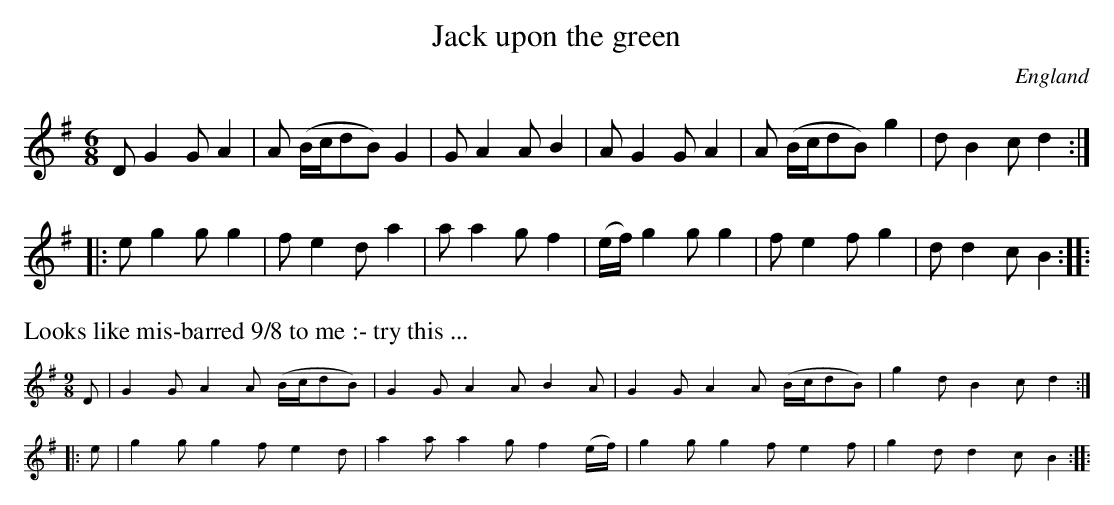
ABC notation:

X:1
T:Jack upon the green
L:1/8
M:6/8
O:England
K:G
DG2 GA2 | A (B/c/dB) G2 | GA2 AB2 | \
AG2 GA2 | A (B/c/dB) g2 | dB2 cd2 ::
eg2 gg2      | fe2 da2 | aa2 gf2 | \
(e/f/)g2 gg2 | fe2 fg2 | dd2 cB2 ::
%%text Looks like mis-barred 9/8 to me :- try this ...
%%endtext
M:9/8
D | G2G A2A (B/c/dB) | G2G A2A B2A      | G2G A2A (B/c/dB) | g2d B2c d2 ::
e | g2g g2f  e2d     | a2a a2g f2(e/f/) | g2g g2f  e2f     | g2d d2c B2 ::
